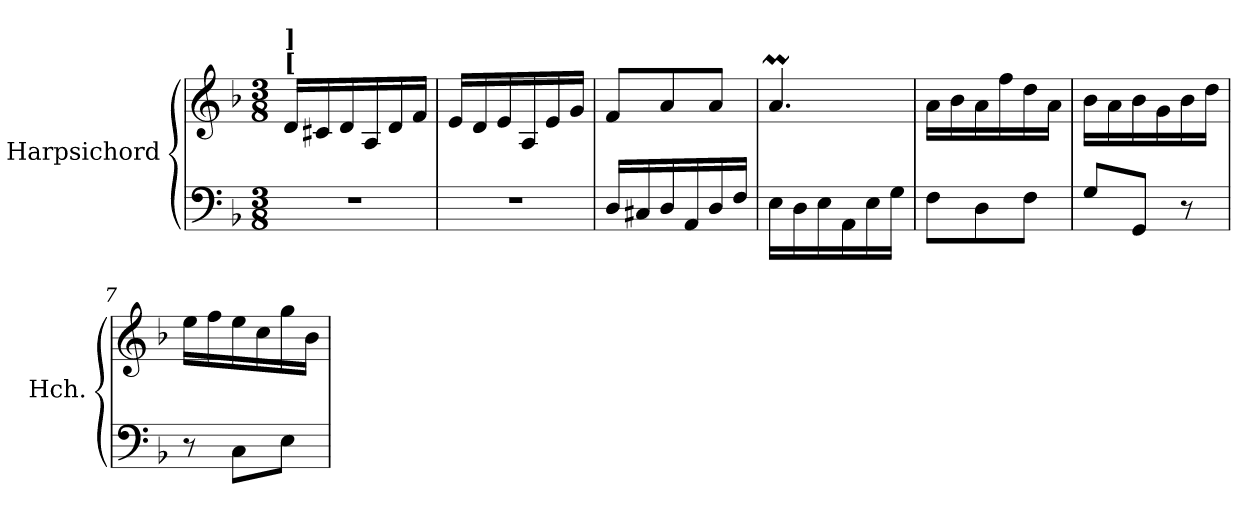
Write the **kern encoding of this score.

**kern	**kern
*part1	*part1
*staff2	*staff1
*I"Harpsichord	*
*I'Hch.	*
*clefF4	*clefG2
*k[b-]	*k[b-]
*M3/8	*M3/8
*MM83	*MM83
=1	=1
!	!LO:TX:a:B:t=[
!	!LO:TX:a:B:t=]
4.r	16d/LL
.	16c#X/
.	16d/
.	16A/
.	16d/
.	16f/JJ
=2	=2
4.r	16e/LL
.	16d/
.	16e/
.	16A/
.	16e/
.	16g/JJ
=3	=3
16D/LL	8f/L
16C#X/	.
16D/	8a/
16AA/	.
16D/	8a/J
16F/JJ	.
=4	=4
16E\LL	4.am/
16D\	.
16E\	.
16AA\	.
16E\	.
16G\JJ	.
=5	=5
8F\L	16a\LL
.	16b-\
8D\	16a\
.	16ff\
8F\J	16dd\
.	16a\JJ
=6	=6
8G/L	16b-\LL
.	16a\
8GG/J	16b-\
.	16g\
8r	16b-\
.	16dd\JJ
=7	=7
8r	16ee\LL
.	16ff\
8C\L	16ee\
.	16cc\
8E\J	16gg\
.	16b-\JJ
=	=
*-	*-
